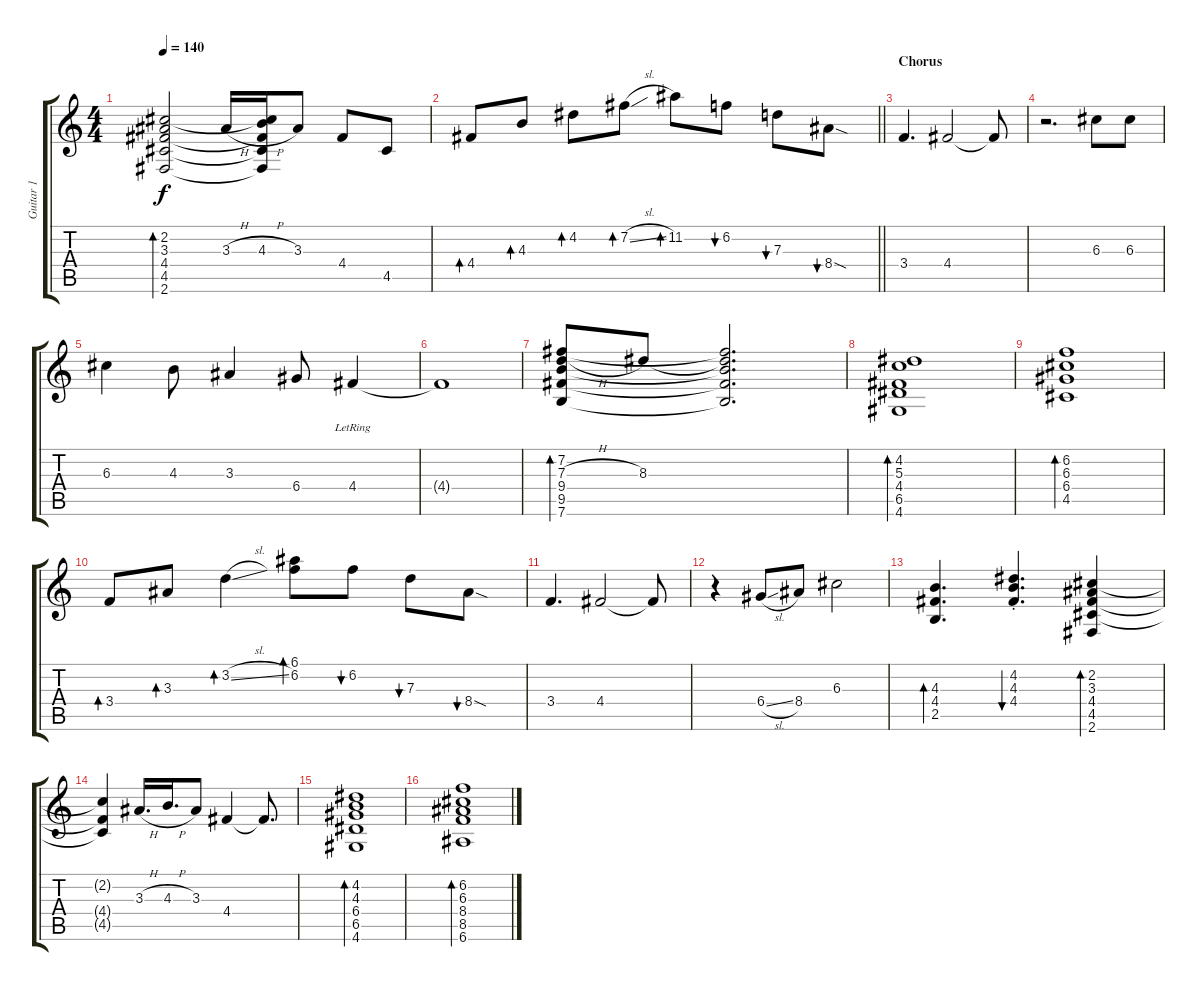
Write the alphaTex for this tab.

\track ("Guitar 1" "Guitar 1") {instrument electricguitarclean}
\staff {score tabs}
\tuning (E4 B3 G3 D3 A2 E2) {hide}
\ts (4 4)
\tempo 140
\clef g2
\ks c
(2.2 3.3 4.4 4.5 2.6).2{bd 240 dy f} 3.3{h}.16 (2.2{t} 4.3{h} 4.4{t} 4.5{t} 2.6{t}).16 3.3.8 4.4.8 4.5.8 |
\barLineRight lightlight
4.4.8{bd 60} 4.3.8{bd 60} 4.2.8{bd 60} 7.2{sl}.8{bd 240} 11.2.8{bd 60} 6.2.8{bu 60} 7.3.8{bu 60} 8.4{sod}.8{bu 60} |
\section ("" "Chorus")
3.4.4{d} 4.4.2 4.4{t}.8 |
r.2{d} 6.3.8 6.3.8 |
6.3.4 4.3.8 3.3.4 6.4.8 4.4{lr}.4 |
4.4{t}.1 |
(7.2 7.3{h} 9.4 9.5 7.6).8{bd 240} 8.3.8 (7.2{t} 8.3{t} 9.4{t} 9.5{t} 7.6{t}).2{d} |
(4.2 5.3 4.4 6.5 4.6).1{bd 240} |
(6.2 6.3 6.4 4.5).1{bd 240} |
3.4.8{bd 60} 3.3.8{bd 60} 3.2{sl}.4{bd 60} (6.1 6.2).8{bd 240} 6.2.8{bu 60} 7.3.8{bu 60} 8.4{sod}.8{bu 60} |
3.4.4{d} 4.4.2 4.4{t}.8 |
r.4 6.4{sl}.8 8.4.8 6.3.2 |
(4.3 4.4 2.5).4{d bd 240} (4.2{st} 4.3 4.4).4{d bu 240} (2.2 3.3 4.4 4.5 2.6).4{bd 120} |
(2.2{t} 4.4{t} 4.5{t}).4 3.3{h}.16{d} 4.3{h}.16{d} 3.3.8 4.4.4 4.4{t}.8{d} |
(4.2 4.3 6.4 6.5 4.6).1{bd 240} |
(6.2 6.3 8.4 8.5 6.6).1{bd 240}
